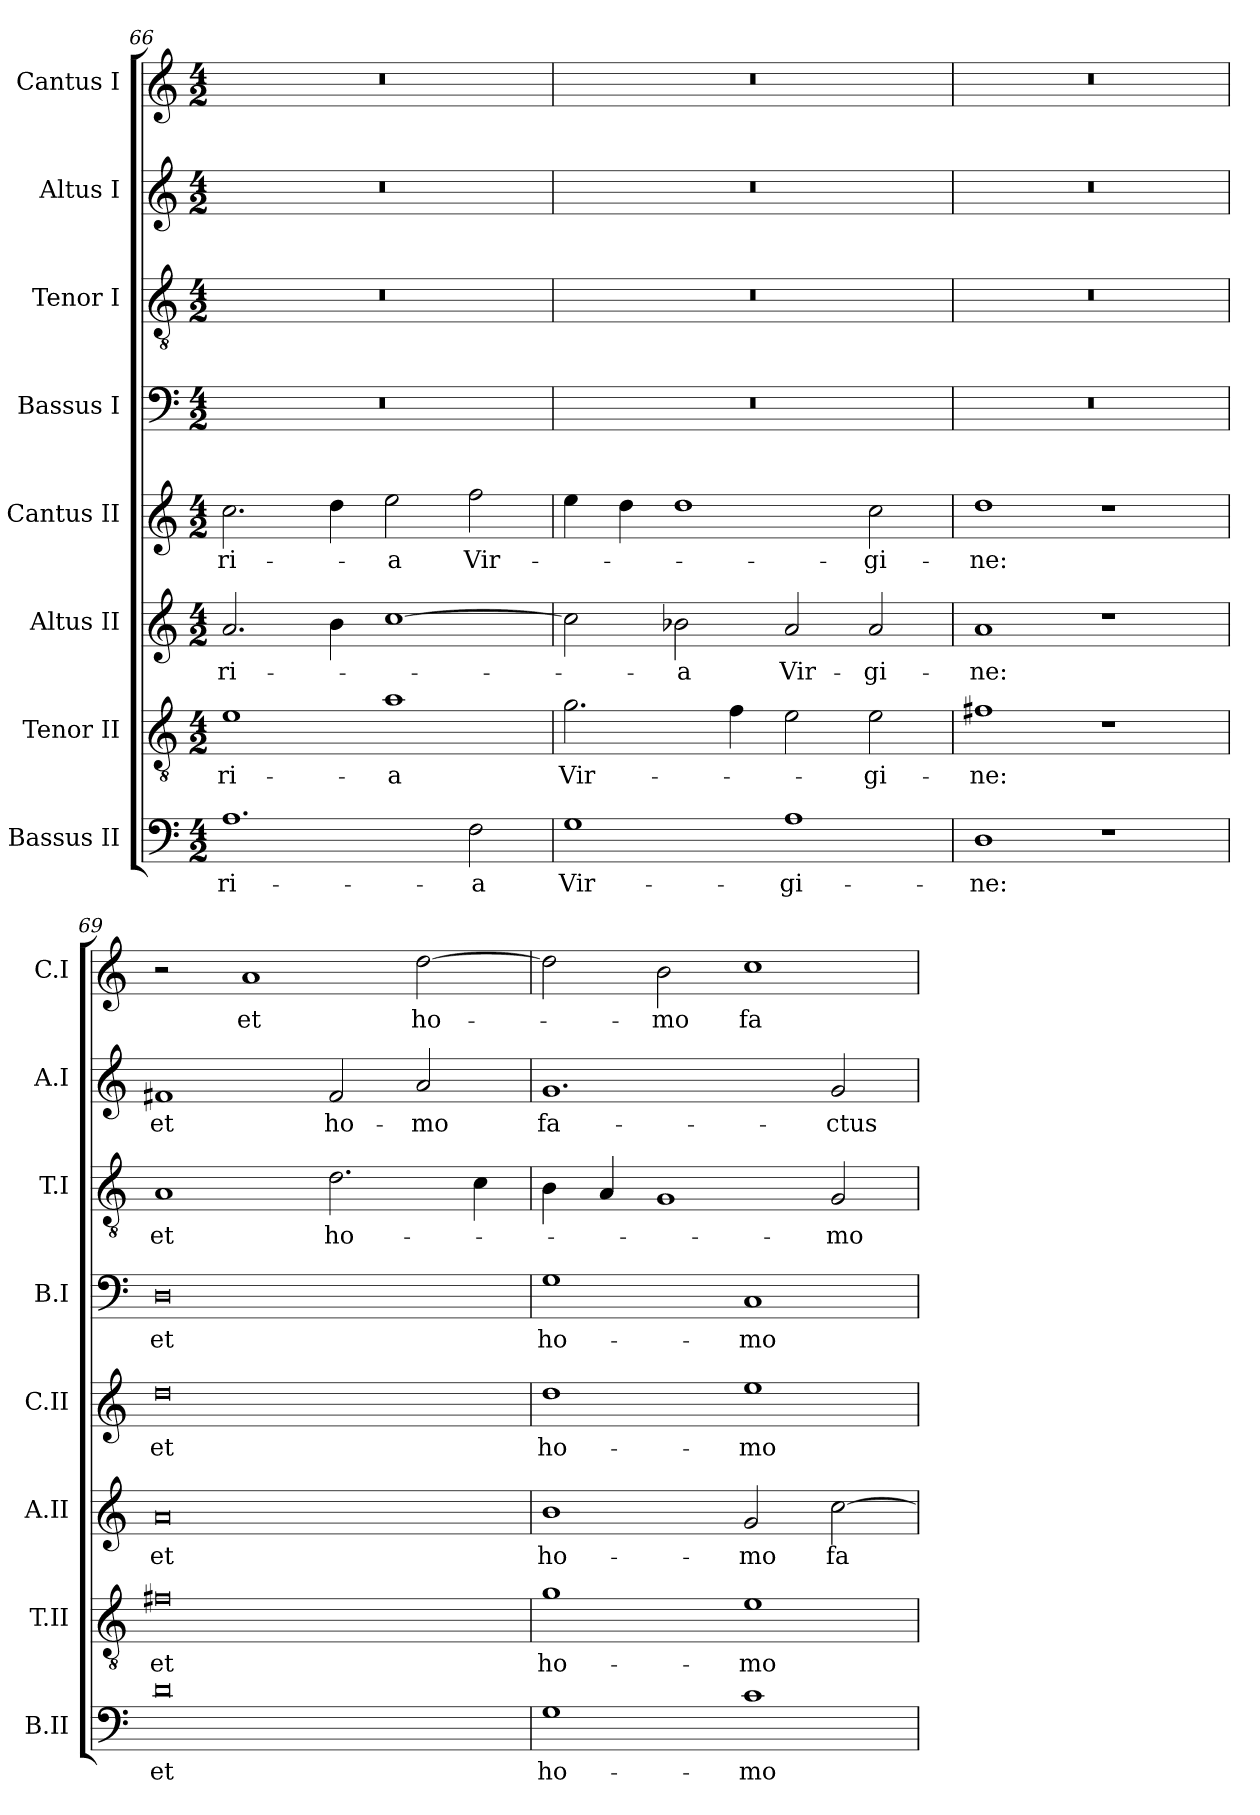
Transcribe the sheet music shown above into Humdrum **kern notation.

**kern	**text	**kern	**text	**kern	**text	**kern	**text	**kern	**text	**kern	**text	**kern	**text	**kern	**text
*part8	*part8	*part7	*part7	*part6	*part6	*part5	*part5	*part4	*part4	*part3	*part3	*part2	*part2	*part1	*part1
*staff8	*staff8	*staff7	*staff7	*staff6	*staff6	*staff5	*staff5	*staff4	*staff4	*staff3	*staff3	*staff2	*staff2	*staff1	*staff1
*I"Bassus II	*	*I"Tenor II	*	*I"Altus II	*	*I"Cantus II	*	*I"Bassus I	*	*I"Tenor I	*	*I"Altus I	*	*I"Cantus I	*
*I'B.II	*	*I'T.II	*	*I'A.II	*	*I'C.II	*	*I'B.I	*	*I'T.I	*	*I'A.I	*	*I'C.I	*
*clefF4	*	*clefGv2	*	*clefG2	*	*clefG2	*	*clefF4	*	*clefGv2	*	*clefG2	*	*clefG2	*
*	*	*ITrd7c12	*	*	*	*	*	*	*	*ITrd7c12	*	*	*	*	*
*k[]	*	*k[]	*	*k[]	*	*k[]	*	*k[]	*	*k[]	*	*k[]	*	*k[]	*
*C:	*	*C:	*	*C:	*	*C:	*	*C:	*	*C:	*	*C:	*	*C:	*
*M4/2	*	*M4/2	*	*M4/2	*	*M4/2	*	*M4/2	*	*M4/2	*	*M4/2	*	*M4/2	*
=66	=66	=66	=66	=66	=66	=66	=66	=66	=66	=66	=66	=66	=66	=66	=66
1.A\	-ri-	1E\	-ri-	2.a/	-ri-	2.cc\	-ri-	0r	.	0r	.	0r	.	0r	.
.	.	.	.	4b\	.	4dd\	.	.	.	.	.	.	.	.	.
.	.	1A\	-a	[1cc\	.	2ee\	-a	.	.	.	.	.	.	.	.
2F\	-a	.	.	.	.	2ff\	Vir-	.	.	.	.	.	.	.	.
=67	=67	=67	=67	=67	=67	=67	=67	=67	=67	=67	=67	=67	=67	=67	=67
1G\	Vir-	2.G\	Vir-	2cc\]	.	4ee\	.	0r	.	0r	.	0r	.	0r	.
.	.	.	.	.	.	4dd\	.	.	.	.	.	.	.	.	.
.	.	.	.	2b-X\	-a	1dd\	.	.	.	.	.	.	.	.	.
.	.	4F\	.	.	.	.	.	.	.	.	.	.	.	.	.
1A\	-gi-	2E\	.	2a/	Vir-	.	.	.	.	.	.	.	.	.	.
.	.	2E\	-gi-	2a/	-gi-	2cc\	-gi-	.	.	.	.	.	.	.	.
=68	=68	=68	=68	=68	=68	=68	=68	=68	=68	=68	=68	=68	=68	=68	=68
1D\	-ne:	1F#X\	-ne:	1a/	-ne:	1dd\	-ne:	0r	.	0r	.	0r	.	0r	.
1r	.	1r	.	1r	.	1r	.	.	.	.	.	.	.	.	.
=69	=69	=69	=69	=69	=69	=69	=69	=69	=69	=69	=69	=69	=69	=69	=69
0d\	et	0F#X\	et	0a/	et	0dd\	et	0D\	et	1AA/	et	1f#X/	et	2r	.
.	.	.	.	.	.	.	.	.	.	.	.	.	.	1a/	et
.	.	.	.	.	.	.	.	.	.	2.D\	ho-	2f#/	ho-	.	.
.	.	.	.	.	.	.	.	.	.	.	.	2a/	-mo	[2dd\	ho-
.	.	.	.	.	.	.	.	.	.	4C\	.	.	.	.	.
=70	=70	=70	=70	=70	=70	=70	=70	=70	=70	=70	=70	=70	=70	=70	=70
1G\	ho-	1G\	ho-	1b\	ho-	1dd\	ho-	1G\	ho-	4BB\	.	1.g/	fa-	2dd\]	.
.	.	.	.	.	.	.	.	.	.	4AA/	.	.	.	.	.
.	.	.	.	.	.	.	.	.	.	1GG/	.	.	.	2b\	-mo
1c\	-mo	1E\	-mo	2g/	-mo	1ee\	-mo	1C/	-mo	.	.	.	.	1cc\	fa-
.	.	.	.	[2cc\	fa-	.	.	.	.	2GG/	-mo	2g/	-ctus	.	.
=	=	=	=	=	=	=	=	=	=	=	=	=	=	=	=
*-	*-	*-	*-	*-	*-	*-	*-	*-	*-	*-	*-	*-	*-	*-	*-
